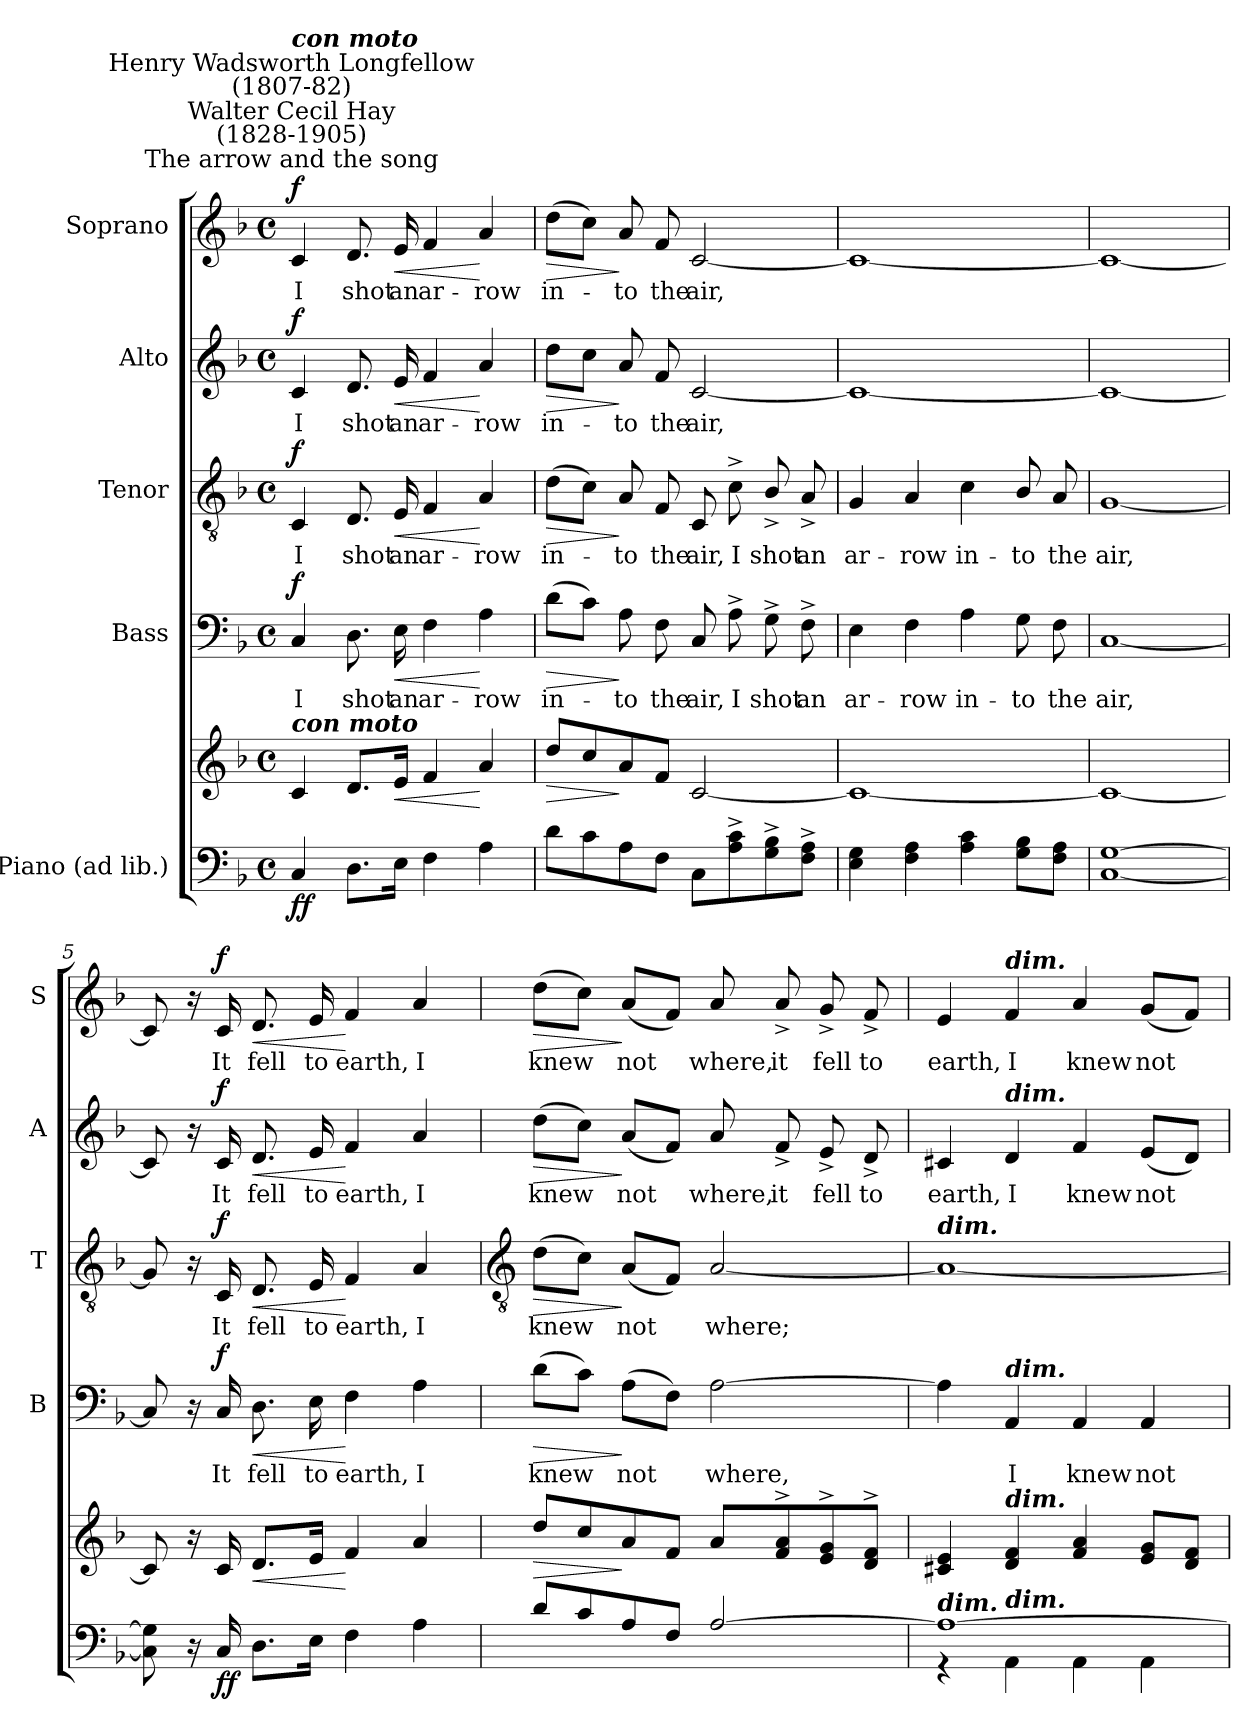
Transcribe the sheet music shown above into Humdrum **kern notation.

**kern	**kern	**dynam	**kern	**text	**dynam	**kern	**text	**dynam	**kern	**text	**dynam	**kern	**text	**dynam
*part5	*part5	*part5	*part4	*part4	*part4	*part3	*part3	*part3	*part2	*part2	*part2	*part1	*part1	*part1
*staff6	*staff5	*staff5/6	*staff4	*staff4	*staff4	*staff3	*staff3	*staff3	*staff2	*staff2	*staff2	*staff1	*staff1	*staff1
*I"Piano (ad lib.)	*	*	*I"Bass	*	*	*I"Tenor	*	*	*I"Alto	*	*	*I"Soprano	*	*
*	*	*	*I'B	*	*	*I'T	*	*	*I'A	*	*	*I'S	*	*
*clefF4	*clefG2	*	*clefF4	*	*	*clefGv2	*	*	*clefG2	*	*	*clefG2	*	*
*k[b-]	*k[b-]	*	*k[b-]	*	*	*k[b-]	*	*	*k[b-]	*	*	*k[b-]	*	*
*F:	*F:	*	*F:	*	*	*F:	*	*	*F:	*	*	*F:	*	*
*M4/4	*M4/4	*	*M4/4	*	*	*M4/4	*	*	*M4/4	*	*	*M4/4	*	*
*met(c)	*met(c)	*	*met(c)	*	*	*met(c)	*	*	*met(c)	*	*	*met(c)	*	*
*MM126	*MM126	*	*MM126	*	*	*MM126	*	*	*MM126	*	*	*MM126	*	*
=1	=1	=1	=1	=1	=1	=1	=1	=1	=1	=1	=1	=1	=1	=1
!	!	!	!	!	!	!	!	!	!	!	!	!LO:TX:a:cj:t=The arrow and the song	!	!
!	!	!	!	!	!	!	!	!	!	!	!	!LO:TX:a:cj:t=Walter Cecil Hay\n(1828-1905)	!	!
!	!	!	!	!	!	!	!	!	!	!	!	!LO:TX:a:cj:t=Henry Wadsworth Longfellow\n(1807-82)	!	!
!	!	!	!	!	!	!	!	!	!	!	!	!LO:TX:a:Bi:t=con moto	!	!
!	!LO:TX:a:Bi:t=con moto	!	!	!	!	!	!	!	!	!	!	!	!	!
!	!	!LO:DY:b=2	!	!LO:LY:b	!	!	!LO:LY:b	!	!	!LO:LY:b	!	!	!LO:LY:b	!
!	!	!LO:DY:n=1:b	!	!	!LO:DY:b	!	!	!LO:DY:b	!	!	!LO:DY:b	!	!	!LO:DY:b
4C/	4c	f f	4C/	I	f	4C/	I	f	4c/	I	f	4c/	I	f
!	!	!	!	!LO:LY:b	!	!	!LO:LY:b	!	!	!LO:LY:b	!	!	!LO:LY:b	!
8.DL	8.dL	.	8.D	shot	.	8.D	shot	.	8.d	shot	.	8.d	shot	.
!	!	!LO:HP:b	!	!LO:LY:b	!LO:HP:b	!	!LO:LY:b	!LO:HP:b	!	!LO:LY:b	!LO:HP:b	!	!LO:LY:b	!LO:HP:b
16EJ	16eJ	<	16E	an	<	16E	an	<	16e	an	<	16e	an	<
!	!	!	!	!LO:LY:b	!	!	!LO:LY:b	!	!	!LO:LY:b	!	!	!LO:LY:b	!
4F	4f	.	4F	ar-	.	4F	ar-	.	4f	ar-	.	4f	ar-	.
!	!	!	!	!LO:LY:b	!	!	!LO:LY:b	!	!	!LO:LY:b	!	!	!LO:LY:b	!
4A	4a	[	4A	-row	[	4A	-row	[	4a	-row	[	4a	-row	[
=2	=2	=2	=2	=2	=2	=2	=2	=2	=2	=2	=2	=2	=2	=2
!	!	!LO:HP:b	!	!LO:LY:b	!LO:HP:b	!	!LO:LY:b	!LO:HP:b	!	!LO:LY:b	!LO:HP:b	!	!LO:LY:b	!LO:HP:b
8dL	8ddL	>	(>8dL	in-	>	(>8dL	in-	>	8ddL	in-	>	(>8ddL	in-	>
8c	8cc	.	8cJ)	.	.	8cJ)	.	.	8ccJ	.	.	8ccJ)	.	.
!	!	!	!	!LO:LY:b	!	!	!LO:LY:b	!	!	!LO:LY:b	!	!	!LO:LY:b	!
8A	8a	]	8A	to	]	8A	to	]	8a	to	]	8a	to	]
!	!	!	!	!LO:LY:b	!	!	!LO:LY:b	!	!	!LO:LY:b	!	!	!LO:LY:b	!
8FJ	8fJ	.	8F	the	.	8F	the	.	8f	the	.	8f	the	.
!	!	!	!	!LO:LY:b	!	!	!LO:LY:b	!	!	!LO:LY:b	!	!	!LO:LY:b	!
8CL	[2c	.	8C	air,	.	8C	air,	.	[2c	air,	.	[2c	air,	.
!	!	!	!	!LO:LY:b	!	!	!LO:LY:b	!	!	!	!	!	!	!
8A^ 8c^	.	.	8A^	I	.	8c^	I	.	.	.	.	.	.	.
!	!	!	!	!LO:LY:b	!	!	!LO:LY:b	!	!	!	!	!	!	!
8G^ 8B-^	.	.	8G^	shot	.	8B-^/	shot	.	.	.	.	.	.	.
!	!	!	!	!LO:LY:b	!	!	!LO:LY:b	!	!	!	!	!	!	!
8F^ 8A^J	.	.	8F^	an	.	8A^	an	.	.	.	.	.	.	.
=3	=3	=3	=3	=3	=3	=3	=3	=3	=3	=3	=3	=3	=3	=3
!	!	!	!	!LO:LY:b	!	!	!LO:LY:b	!	!	!	!	!	!	!
4E 4G	1c_	.	4E	ar-	.	4G	ar-	.	1c_	.	.	1c_	.	.
!	!	!	!	!LO:LY:b	!	!	!LO:LY:b	!	!	!	!	!	!	!
4F 4A	.	.	4F	-row	.	4A	-row	.	.	.	.	.	.	.
!	!	!	!	!LO:LY:b	!	!	!LO:LY:b	!	!	!	!	!	!	!
4A 4c	.	.	4A	in-	.	4c	in-	.	.	.	.	.	.	.
!	!	!	!	!LO:LY:b	!	!	!LO:LY:b	!	!	!	!	!	!	!
8G 8B-L	.	.	8G	-to	.	8B-/	-to	.	.	.	.	.	.	.
!	!	!	!	!LO:LY:b	!	!	!LO:LY:b	!	!	!	!	!	!	!
8F 8AJ	.	.	8F	the	.	8A	the	.	.	.	.	.	.	.
=4	=4	=4	=4	=4	=4	=4	=4	=4	=4	=4	=4	=4	=4	=4
!	!	!	!	!LO:LY:b	!	!	!LO:LY:b	!	!	!	!	!	!	!
[1C [1G	1c_	.	[1C	air,	.	[1G	air,	.	1c_	.	.	1c_	.	.
=5	=5	=5	=5	=5	=5	=5	=5	=5	=5	=5	=5	=5	=5	=5
8C] 8G]	8c]	.	8C]	.	.	8G]	.	.	8c]	.	.	8c]	.	.
16r	16r	.	16r	.	.	16r	.	.	16r	.	.	16r	.	.
!	!	!LO:DY:b=2	!	!LO:LY:b	!	!	!LO:LY:b	!	!	!LO:LY:b	!	!	!LO:LY:b	!
!	!	!LO:DY:n=1:b	!	!	!LO:DY:b	!	!	!LO:DY:b	!	!	!LO:DY:b	!	!	!LO:DY:b
16C	16c	f f	16C	It	f	16C	It	f	16c	It	f	16c	It	f
!	!	!LO:HP:b	!	!LO:LY:b	!LO:HP:b	!	!LO:LY:b	!LO:HP:b	!	!LO:LY:b	!LO:HP:b	!	!LO:LY:b	!LO:HP:b
8.DL	8.dL	<	8.D	fell	<	8.D	fell	<	8.d	fell	<	8.d	fell	<
!	!	!	!	!LO:LY:b	!	!	!LO:LY:b	!	!	!LO:LY:b	!	!	!LO:LY:b	!
16EJ	16eJ	.	16E	to	.	16E	to	.	16e	to	.	16e	to	.
!	!	!	!	!LO:LY:b	!	!	!LO:LY:b	!	!	!LO:LY:b	!	!	!LO:LY:b	!
4F	4f	[	4F	earth,	[	4F	earth,	[	4f	earth,	[	4f	earth,	[
!	!	!	!	!LO:LY:b	!	!	!LO:LY:b	!	!	!LO:LY:b	!	!	!LO:LY:b	!
4A	4a	.	4A	I	.	4A	I	.	4a	I	.	4a	I	.
!!LO:LB:g=z
=6	=6	=6	=6	=6	=6	=6	=6	=6	=6	=6	=6	=6	=6	=6
*	*	*	*	*	*	*clefGv2	*	*	*	*	*	*	*	*
*^	*	*	*	*	*	*	*	*	*	*	*	*	*	*
!	!	!	!LO:HP:b	!	!LO:LY:b	!LO:HP:b	!	!LO:LY:b	!LO:HP:b	!	!LO:LY:b	!LO:HP:b	!	!LO:LY:b	!LO:HP:b
*	*	*^	*	*	*	*	*	*	*	*	*	*	*	*	*
8dL	1ryy	8dd/L	1ryy	>	(>8dL	knew	>	(>8dL	knew	>	(>8ddL	knew	>	(>8ddL	knew	>
8c	.	8cc/	.	.	8cJ)	.	.	8cJ)	.	.	8ccJ)	.	.	8ccJ)	.	.
!	!	!	!	!	!	!LO:LY:b	!	!	!LO:LY:b	!	!	!LO:LY:b	!	!	!LO:LY:b	!
8A	.	8a/	.	]	(>8AL	not	]	(<8AL	not	]	(<8aL	not	]	(<8aL	not	]
8FJ	.	8f/J	.	.	8FJ)	.	.	8FJ)	.	.	8fJ)	.	.	8fJ)	.	.
!	!	!	!	!	!	!LO:LY:b	!	!	!LO:LY:b	!	!	!LO:LY:b	!	!	!LO:LY:b	!
[2A	.	8a/L	.	.	[2A	where,	.	[2A	where;	.	8a	where,	.	8a	where,	.
!	!	!	!	!	!	!	!	!	!	!	!	!LO:LY:b	!	!	!LO:LY:b	!
.	.	8f/^ 8a/^	.	.	.	.	.	.	.	.	8f^	it	.	8a^	it	.
!	!	!	!	!	!	!	!	!	!	!	!	!LO:LY:b	!	!	!LO:LY:b	!
.	.	8e/^ 8g/^	.	.	.	.	.	.	.	.	8e^	fell	.	8g^	fell	.
!	!	!	!	!	!	!	!	!	!	!	!	!LO:LY:b	!	!	!LO:LY:b	!
.	.	8d/^ 8f/^J	.	.	.	.	.	.	.	.	8d^	to	.	8f^	to	.
=7	=7	=7	=7	=7	=7	=7	=7	=7	=7	=7	=7	=7	=7	=7	=7	=7
!	!	!	!	!	!	!	!	!LO:TX:a:Bi:t=dim.	!	!	!	!	!	!	!	!
!LO:TX:a:Bi:t=dim.	!	!	!	!	!	!	!	!	!	!	!	!	!	!	!	!
!	!	!	!	!	!	!	!	!	!	!	!	!LO:LY:b	!	!	!LO:LY:b	!
1A_	4r	4c#X/ 4e/	1ryy	.	4A]	.	.	1A_	.	.	4c#X	earth,	.	4e	earth,	.
!	!	!	!	!	!	!	!	!	!	!	!	!	!	!LO:TX:a:Bi:t=dim.	!	!
!	!	!	!	!	!	!	!	!	!	!	!LO:TX:a:Bi:t=dim.	!	!	!	!	!
!	!	!	!	!	!LO:TX:a:Bi:t=dim.	!	!	!	!	!	!	!	!	!	!	!
!	!	!LO:TX:a:Bi:t=dim.	!	!	!	!	!	!	!	!	!	!	!	!	!	!
!	!LO:TX:a:Bi:t=dim.	!	!	!	!	!	!	!	!	!	!	!	!	!	!	!
!	!	!	!	!	!	!LO:LY:b	!	!	!	!	!	!LO:LY:b	!	!	!LO:LY:b	!
.	4AA\	4d/ 4f/	.	.	4AA	I	.	.	.	.	4d	I	.	4f	I	.
!	!	!	!	!	!	!LO:LY:b	!	!	!	!	!	!LO:LY:b	!	!	!LO:LY:b	!
.	4AA\	4f/ 4a/	.	.	4AA	knew	.	.	.	.	4f	knew	.	4a	knew	.
!	!	!	!	!	!	!LO:LY:b	!	!	!	!	!	!LO:LY:b	!	!	!LO:LY:b	!
.	4AA\	8e/ 8g/L	.	.	4AA	not	.	.	.	.	(<8eL	not	.	(<8gL	not	.
.	.	8d/ 8f/J	.	.	.	.	.	.	.	.	8dJ)	.	.	8fJ)	.	.
*v	*v	*	*	*	*	*	*	*	*	*	*	*	*	*	*	*
*	*v	*v	*	*	*	*	*	*	*	*	*	*	*	*	*
=	=	=	=	=	=	=	=	=	=	=	=	=	=	=
*-	*-	*-	*-	*-	*-	*-	*-	*-	*-	*-	*-	*-	*-	*-
